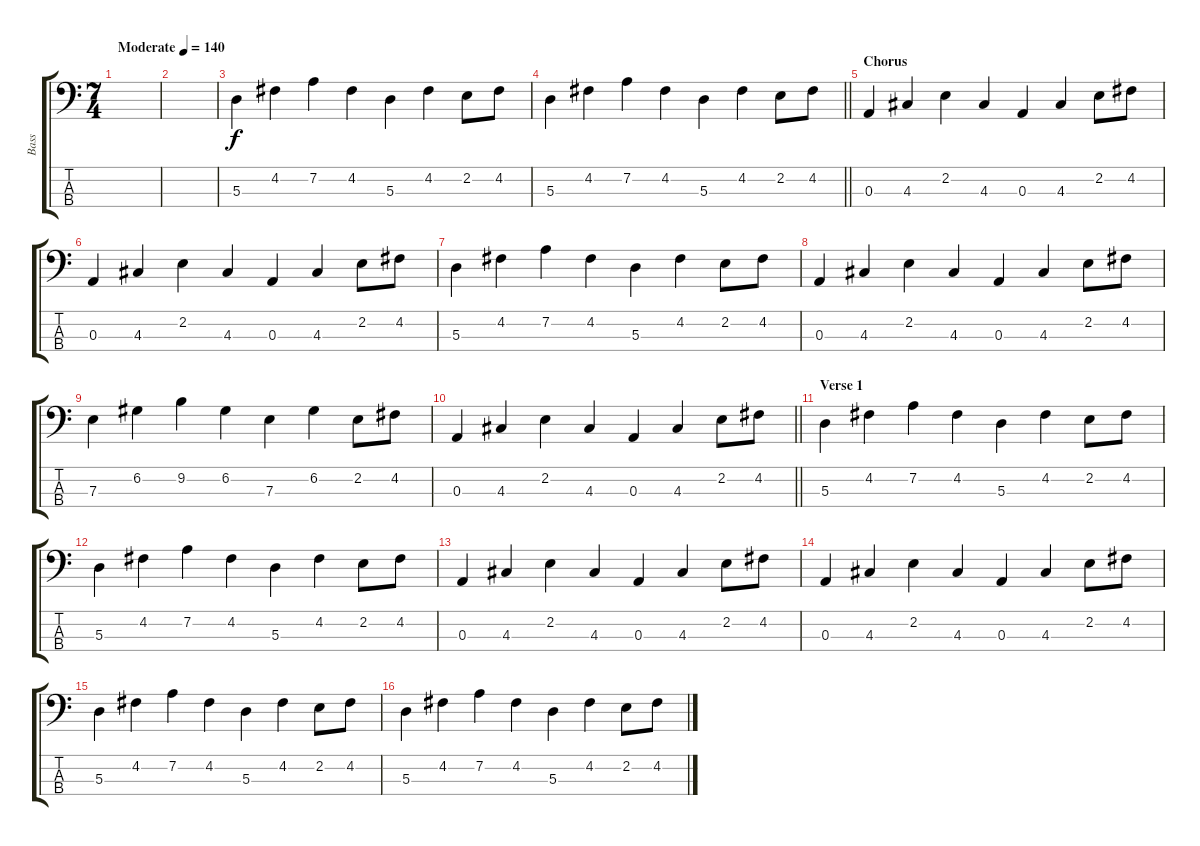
\track ("Bass" "Bass") {instrument electricbassfinger}
\staff {score tabs}
\tuning (G2 D2 A1 E1) {hide}
\ts (7 4)
\tempo (140 "Moderate")
\clef f4
\ks c
|
|
5.3.4 4.2.4 7.2.4 4.2.4 5.3.4 4.2.4 2.2.8 4.2.8 |
\barLineRight lightlight
5.3.4 4.2.4 7.2.4 4.2.4 5.3.4 4.2.4 2.2.8 4.2.8 |
\section ("" "Chorus")
0.3.4 4.3.4 2.2.4 4.3.4 0.3.4 4.3.4 2.2.8 4.2.8 |
0.3.4 4.3.4 2.2.4 4.3.4 0.3.4 4.3.4 2.2.8 4.2.8 |
5.3.4 4.2.4 7.2.4 4.2.4 5.3.4 4.2.4 2.2.8 4.2.8 |
0.3.4 4.3.4 2.2.4 4.3.4 0.3.4 4.3.4 2.2.8 4.2.8 |
7.3.4 6.2.4 9.2.4 6.2.4 7.3.4 6.2.4 2.2.8 4.2.8 |
\barLineRight lightlight
0.3.4 4.3.4 2.2.4 4.3.4 0.3.4 4.3.4 2.2.8 4.2.8 |
\section ("" "Verse 1")
5.3.4 4.2.4 7.2.4 4.2.4 5.3.4 4.2.4 2.2.8 4.2.8 |
5.3.4 4.2.4 7.2.4 4.2.4 5.3.4 4.2.4 2.2.8 4.2.8 |
0.3.4 4.3.4 2.2.4 4.3.4 0.3.4 4.3.4 2.2.8 4.2.8 |
0.3.4 4.3.4 2.2.4 4.3.4 0.3.4 4.3.4 2.2.8 4.2.8 |
5.3.4 4.2.4 7.2.4 4.2.4 5.3.4 4.2.4 2.2.8 4.2.8 |
5.3.4 4.2.4 7.2.4 4.2.4 5.3.4 4.2.4 2.2.8 4.2.8
